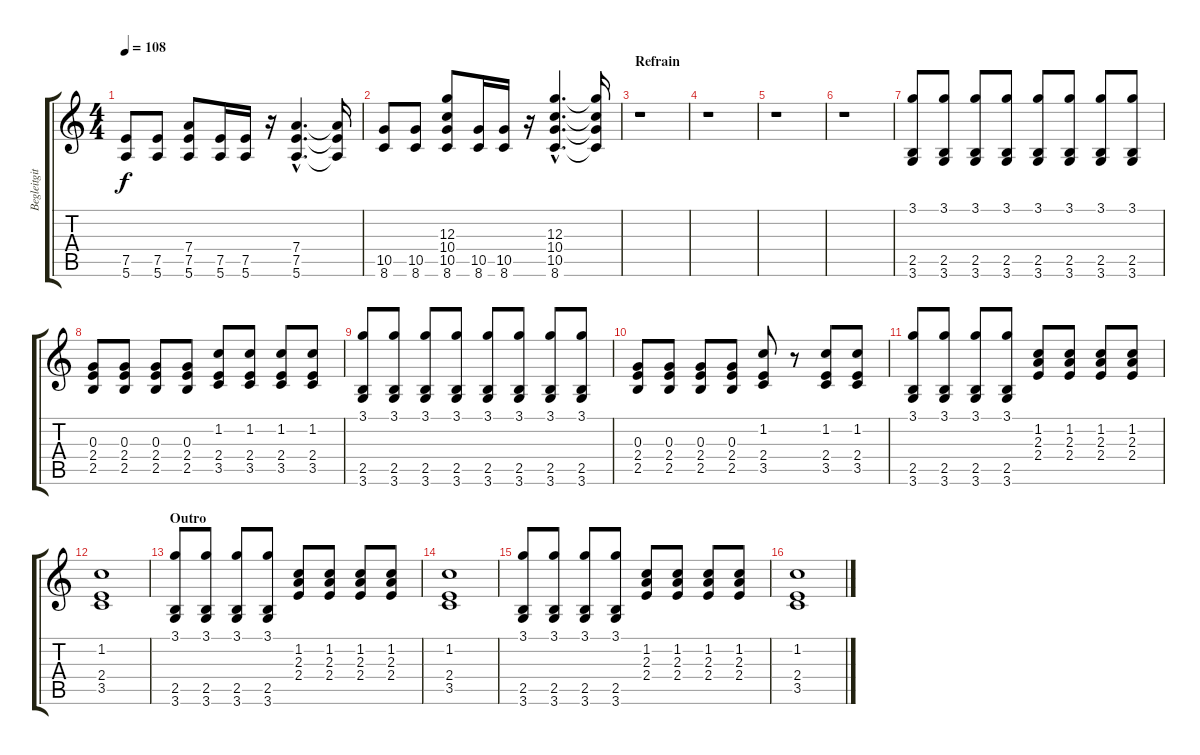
\track ("Begleitgitarre" "Begleitgit") {instrument distortionguitar}
\staff {score tabs}
\tuning (E4 B3 G3 D3 A2 E2) {hide}
\ts (4 4)
\tempo 108
\clef g2
\ks c
(7.5 5.6).8{dy f} (7.5 5.6).8 (7.4 7.5 5.6).8 (7.5 5.6).16 (7.5 5.6).16 r.16 (7.4{hac} 7.5{hac} 5.6{hac}).4{d} (7.4{t} 7.5{t} 5.6{t}).16 |
(10.5 8.6).8 (10.5 8.6).8 (12.3 10.4 10.5 8.6).8 (10.5 8.6).16 (10.5 8.6).16 r.16 (12.3{hac} 10.4{hac} 10.5{hac} 8.6{hac}).4{d} (12.3{t} 10.4{t} 10.5{t} 8.6{t}).16 |
\section ("" "Refrain")
r.1 |
r.1 |
r.1 |
r.1 |
(3.1 2.5 3.6).8 (3.1 2.5 3.6).8 (3.1 2.5 3.6).8 (3.1 2.5 3.6).8 (3.1 2.5 3.6).8 (3.1 2.5 3.6).8 (3.1 2.5 3.6).8 (3.1 2.5 3.6).8 |
(0.3 2.4 2.5).8 (0.3 2.4 2.5).8 (0.3 2.4 2.5).8 (0.3 2.4 2.5).8 (1.2 2.4 3.5).8 (1.2 2.4 3.5).8 (1.2 2.4 3.5).8 (1.2 2.4 3.5).8 |
(3.1 2.5 3.6).8 (3.1 2.5 3.6).8 (3.1 2.5 3.6).8 (3.1 2.5 3.6).8 (3.1 2.5 3.6).8 (3.1 2.5 3.6).8 (3.1 2.5 3.6).8 (3.1 2.5 3.6).8 |
(0.3 2.4 2.5).8 (0.3 2.4 2.5).8 (0.3 2.4 2.5).8 (0.3 2.4 2.5).8 (1.2 2.4 3.5).8 r.8 (1.2 2.4 3.5).8 (1.2 2.4 3.5).8 |
(3.1 2.5 3.6).8 (3.1 2.5 3.6).8 (3.1 2.5 3.6).8 (3.1 2.5 3.6).8 (1.2 2.3 2.4).8 (1.2 2.3 2.4).8 (1.2 2.3 2.4).8 (1.2 2.3 2.4).8 |
(1.2 2.4 3.5).1 |
\section ("" "Outro")
(3.1 2.5 3.6).8 (3.1 2.5 3.6).8 (3.1 2.5 3.6).8 (3.1 2.5 3.6).8 (1.2 2.3 2.4).8 (1.2 2.3 2.4).8 (1.2 2.3 2.4).8 (1.2 2.3 2.4).8 |
(1.2 2.4 3.5).1 |
(3.1 2.5 3.6).8 (3.1 2.5 3.6).8 (3.1 2.5 3.6).8 (3.1 2.5 3.6).8 (1.2 2.3 2.4).8 (1.2 2.3 2.4).8 (1.2 2.3 2.4).8 (1.2 2.3 2.4).8 |
(1.2 2.4 3.5).1
